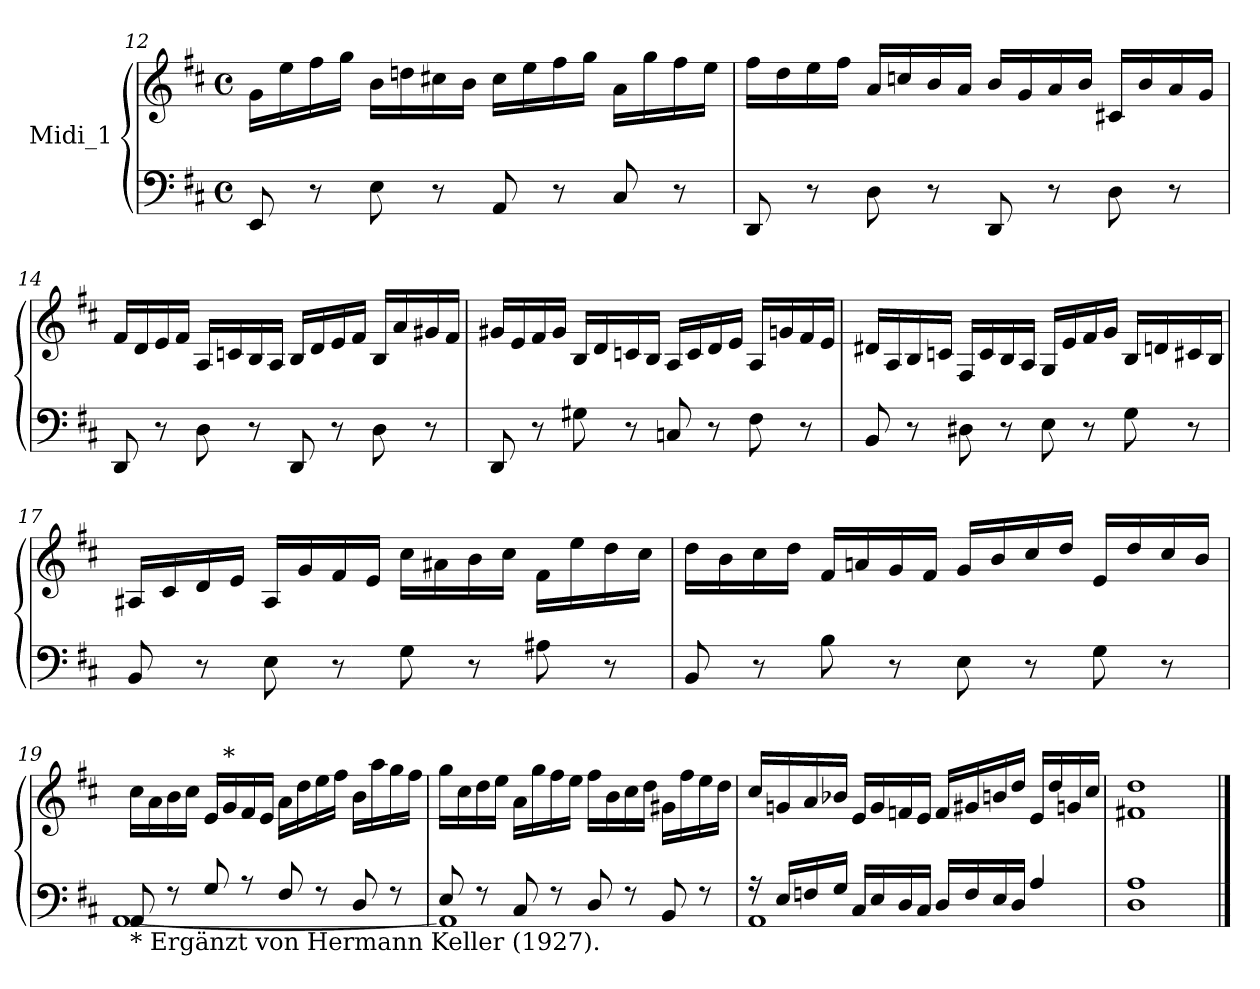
**kern	**kern
*part1	*part1
*staff2	*staff1
*I"Midi_1	*
*clefF4	*clefG2
*k[f#c#]	*k[f#c#]
*D:	*D:
*M4/4	*M4/4
*met(c)	*met(c)
=12	=12
8EE	16gLL
.	16ee
8r	16ff#
.	16ggJJ
8E	16bLL
.	16ddn
8r	16cc#X
.	16bJJ
8AA	16cc#LL
.	16ee
8r	16ff#
.	16ggJJ
8C#	16aLL
.	16gg
8r	16ff#
.	16eeJJ
!!LO:LB:g=z
=13	=13
8DD	16ff#LL
.	16dd
8r	16ee
.	16ff#JJ
8D	16a/LL
.	16ccn/
8r	16b/
.	16a/JJ
8DD	16bLL
.	16g
8r	16a
.	16bJJ
8D	16c#XLL
.	16b
8r	16a
.	16gJJ
=14	=14
8DD	16f#LL
.	16d
8r	16e
.	16f#JJ
8D	16ALL
.	16cn
8r	16B
.	16AJJ
8DD	16BLL
.	16d
8r	16e
.	16f#JJ
8D	16BLL
.	16a
8r	16g#X
.	16f#JJ
=15	=15
8DD	16g#XLL
.	16e
8r	16f#
.	16g#JJ
8G#X	16BLL
.	16d
8r	16cn
.	16BJJ
8Cn	16ALL
.	16c
8r	16d
.	16eJJ
8F#	16ALL
.	16gn
8r	16f#
.	16eJJ
!!LO:LB:g=z
=16	=16
8BB	16d#XLL
.	16A
8r	16B
.	16cnJJ
8D#X	16F#LL
.	16c
8r	16B
.	16AJJ
8E	16GLL
.	16e
8r	16f#
.	16gJJ
8G	16BLL
.	16dn
8r	16c#X
.	16BJJ
=17	=17
8BB	16A#XLL
.	16c#
8r	16d
.	16eJJ
8E	16A#LL
.	16g
8r	16f#
.	16eJJ
8G	16cc#LL
.	16a#X
8r	16b
.	16cc#JJ
8A#X	16f#LL
.	16ee
8r	16dd
.	16cc#JJ
=18	=18
8BB	16ddLL
.	16b
8r	16cc#
.	16ddJJ
8B	16f#LL
.	16an
8r	16g
.	16f#JJ
8E	16g/LL
.	16b/
8r	16cc#/
.	16dd/JJ
8G	16eLL
.	16dd
8r	16cc#
.	16bJJ
!!LO:LB:g=z
=19	=19
*^	*
!LO:TX:b:t=* Ergänzt von Hermann Keller (1927).	!	!
8AA/	[1AA\	16cc#LL
.	.	16a
8r	.	16b
.	.	16cc#JJ
8G/	.	16eLL
!	!	!LO:TX:a:t=*
.	.	16g
8r	.	16f#
.	.	16eJJ
8F#/	.	16aLL
.	.	16dd
8r	.	16ee
.	.	16ff#JJ
8D/	.	16bLL
.	.	16aa
8r	.	16gg
.	.	16ff#JJ
=20	=20	=20
8E/	1AA\]	16ggLL
.	.	16cc#
8r	.	16dd
.	.	16eeJJ
8C#/	.	16aLL
.	.	16gg
8r	.	16ff#
.	.	16eeJJ
8D/	.	16ff#LL
.	.	16b
8r	.	16cc#
.	.	16ddJJ
8BB/	.	16g#XLL
.	.	16ff#
8r	.	16ee
.	.	16ddJJ
=21	=21	=21
16r	1AA\	16cc#LL
16ELL	.	16gn
16Fn/	.	16a
16G/JJ	.	16b-XJJ
16C#/LL	.	16eLL
16E/	.	16g
16D/	.	16fn
16C#/JJ	.	16eJJ
16DLL	.	16fLL
16F/	.	16g#X
16E/	.	16bn
16D/JJ	.	16ddJJ
4A/	.	16eLL
.	.	16dd
.	.	16gn
.	.	16cc#JJ
=22	=22	=22
1A/	1D\	1f#X 1dd
*v	*v	*
==	==
*-	*-
